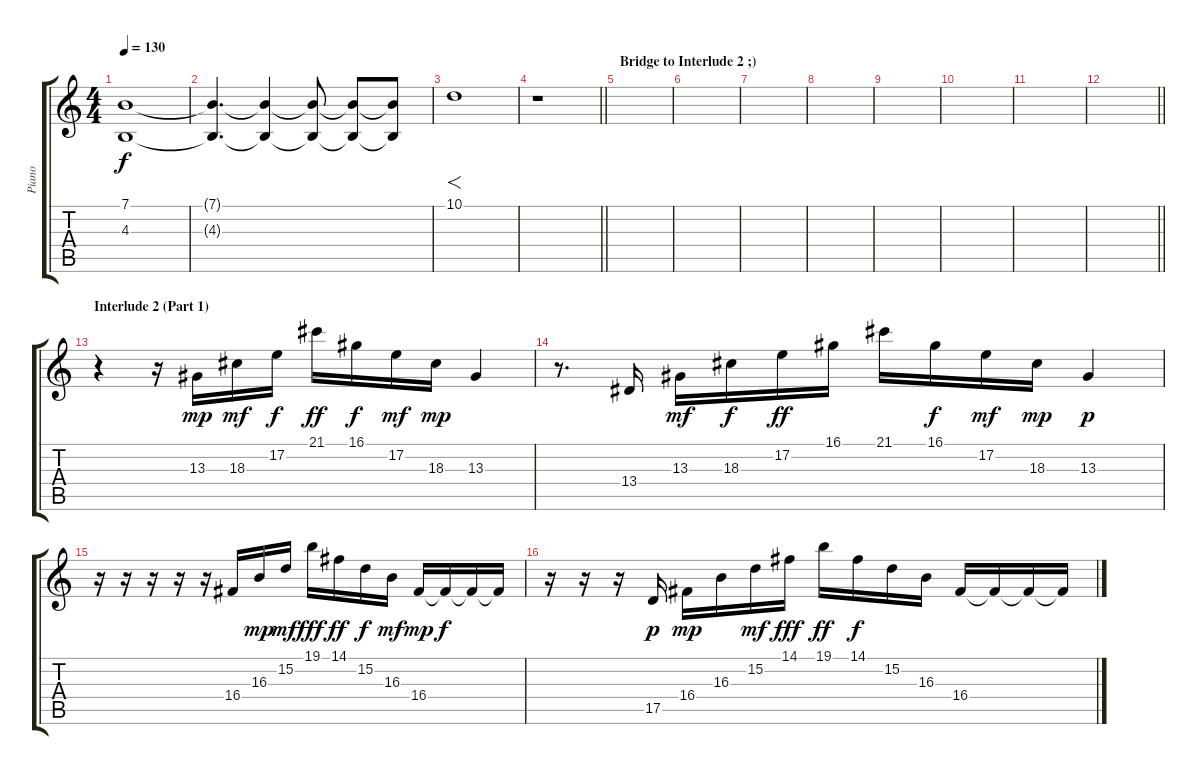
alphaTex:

\track ("Piano" "Piano") {instrument acousticgrandpiano}
\staff {score tabs}
\tuning (E4 B3 G3 D3 A2 E2) {hide}
\ts (4 4)
\tempo 130
\clef g2
\ks c
(7.1 4.3).1{dy f instrument choiraahs} |
(7.1{t} 4.3{t}).4{d} (7.1{t} 4.3{t}).4 (7.1{t} 4.3{t}).8 (7.1{t} 4.3{t}).8 (7.1{t} 4.3{t}).8 |
10.1.1{f instrument choiraahs} |
\barLineRight lightlight
r.1 |
\section ("" "Bridge to Interlude 2 ;)")
|
|
|
|
|
|
|
\barLineRight lightlight
|
\section ("" "Interlude 2 (Part 1)")
r.4 r.16 13.3.16{dy mp volume 16 instrument brightacousticpiano} 18.3.16{dy mf} 17.2.16{dy f} 21.1.16{dy ff} 16.1.16{dy f} 17.2.16{dy mf} 18.3.16{dy mp} 13.3.4 |
r.8{d} 13.4.16 13.3.16{dy mf instrument brightacousticpiano} 18.3.16{dy f} 17.2.16{dy ff} 16.1.16 21.1.16 16.1.16{dy f} 17.2.16{dy mf} 18.3.16{dy mp} 13.3.4{dy p} |
r.16 r.16 r.16 r.16 r.16 16.4.16 16.3.16{dy mp} 15.2.16{dy mf} 19.1.16{dy fff} 14.1.16{dy ff} 15.2.16{dy f} 16.3.16{dy mf} 16.4.16{dy mp} 16.4{t}.16{dy f} 16.4{t}.16 16.4{t}.16 |
r.16 r.16 r.16 17.5.16{dy p} 16.4.16{dy mp} 16.3.16 15.2.16{dy mf} 14.1.16{dy fff} 19.1.16{dy ff} 14.1.16{dy f} 15.2.16 16.3.16 16.4.16 16.4{t}.16 16.4{t}.16 16.4{t}.16
